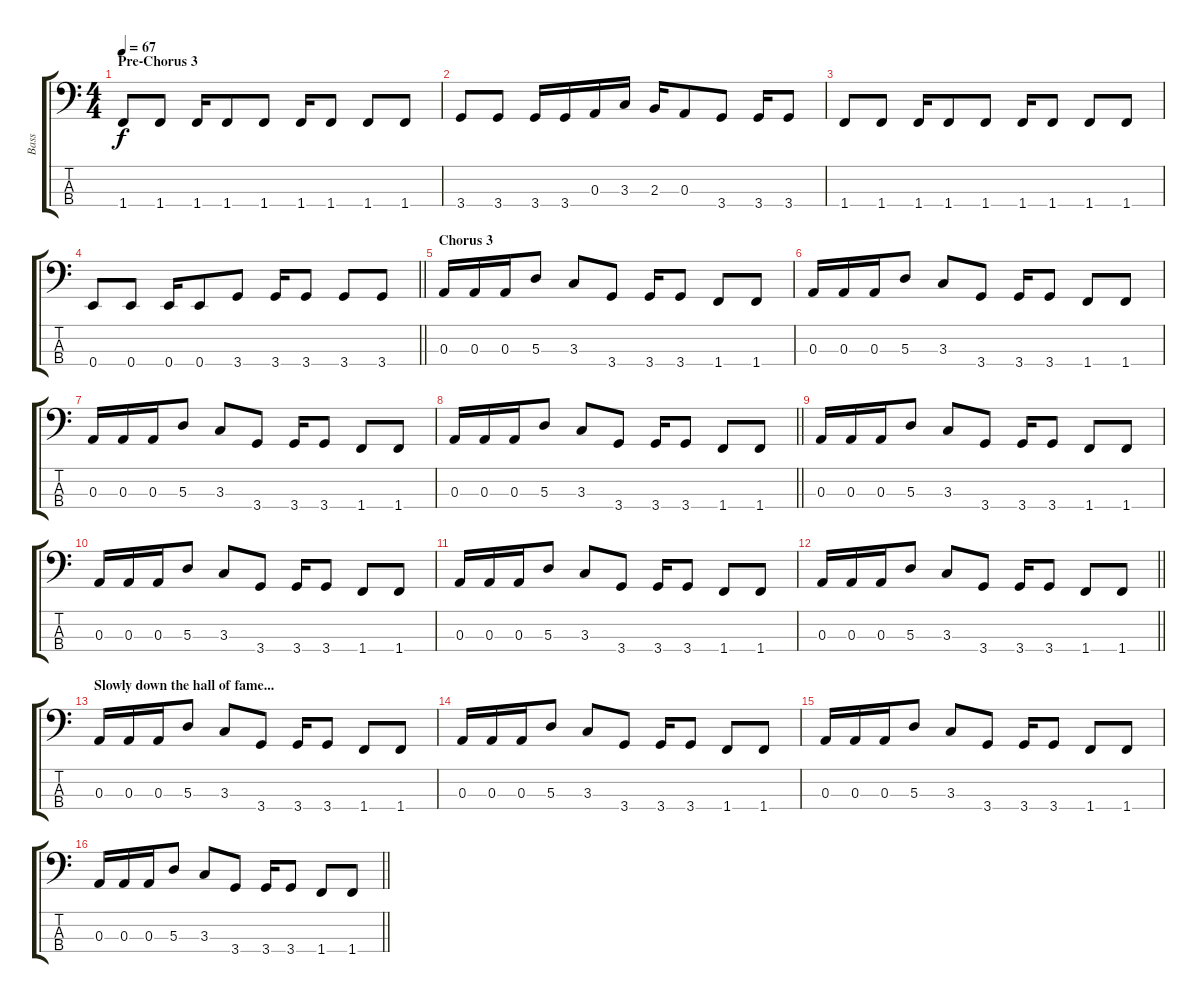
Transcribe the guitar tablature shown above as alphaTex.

\track ("Bass " "Bass ") {instrument electricbassfinger}
\staff {score tabs}
\tuning (G2 D2 A1 E1) {hide}
\ts (4 4)
\section ("" "Pre-Chorus 3")
\tempo 67
\clef f4
\ks c
1.4.8{dy f} 1.4.8 1.4.16 1.4.8 1.4.8 1.4.16 1.4.8 1.4.8 1.4.8 |
3.4.8 3.4.8 3.4.16 3.4.16 0.3.16 3.3.16 2.3.16 0.3.8 3.4.8 3.4.16 3.4.8 |
1.4.8 1.4.8 1.4.16 1.4.8 1.4.8 1.4.16 1.4.8 1.4.8 1.4.8 |
\barLineRight lightlight
0.4.8 0.4.8 0.4.16 0.4.8 3.4.8 3.4.16 3.4.8 3.4.8 3.4.8 |
\section ("" "Chorus 3")
0.3.16 0.3.16 0.3.16 5.3.8 3.3.8 3.4.8 3.4.16 3.4.8 1.4.8 1.4.8 |
0.3.16 0.3.16 0.3.16 5.3.8 3.3.8 3.4.8 3.4.16 3.4.8 1.4.8 1.4.8 |
0.3.16 0.3.16 0.3.16 5.3.8 3.3.8 3.4.8 3.4.16 3.4.8 1.4.8 1.4.8 |
\barLineRight lightlight
0.3.16 0.3.16 0.3.16 5.3.8 3.3.8 3.4.8 3.4.16 3.4.8 1.4.8 1.4.8 |
0.3.16 0.3.16 0.3.16 5.3.8 3.3.8 3.4.8 3.4.16 3.4.8 1.4.8 1.4.8 |
0.3.16 0.3.16 0.3.16 5.3.8 3.3.8 3.4.8 3.4.16 3.4.8 1.4.8 1.4.8 |
0.3.16 0.3.16 0.3.16 5.3.8 3.3.8 3.4.8 3.4.16 3.4.8 1.4.8 1.4.8 |
\barLineRight lightlight
0.3.16 0.3.16 0.3.16 5.3.8 3.3.8 3.4.8 3.4.16 3.4.8 1.4.8 1.4.8 |
\section ("" "Slowly down the hall of fame...")
0.3.16 0.3.16 0.3.16 5.3.8 3.3.8 3.4.8 3.4.16 3.4.8 1.4.8 1.4.8 |
0.3.16 0.3.16 0.3.16 5.3.8 3.3.8 3.4.8 3.4.16 3.4.8 1.4.8 1.4.8 |
0.3.16 0.3.16 0.3.16 5.3.8 3.3.8 3.4.8 3.4.16 3.4.8 1.4.8 1.4.8 |
\barLineRight lightlight
0.3.16 0.3.16 0.3.16 5.3.8 3.3.8 3.4.8 3.4.16 3.4.8 1.4.8 1.4.8
